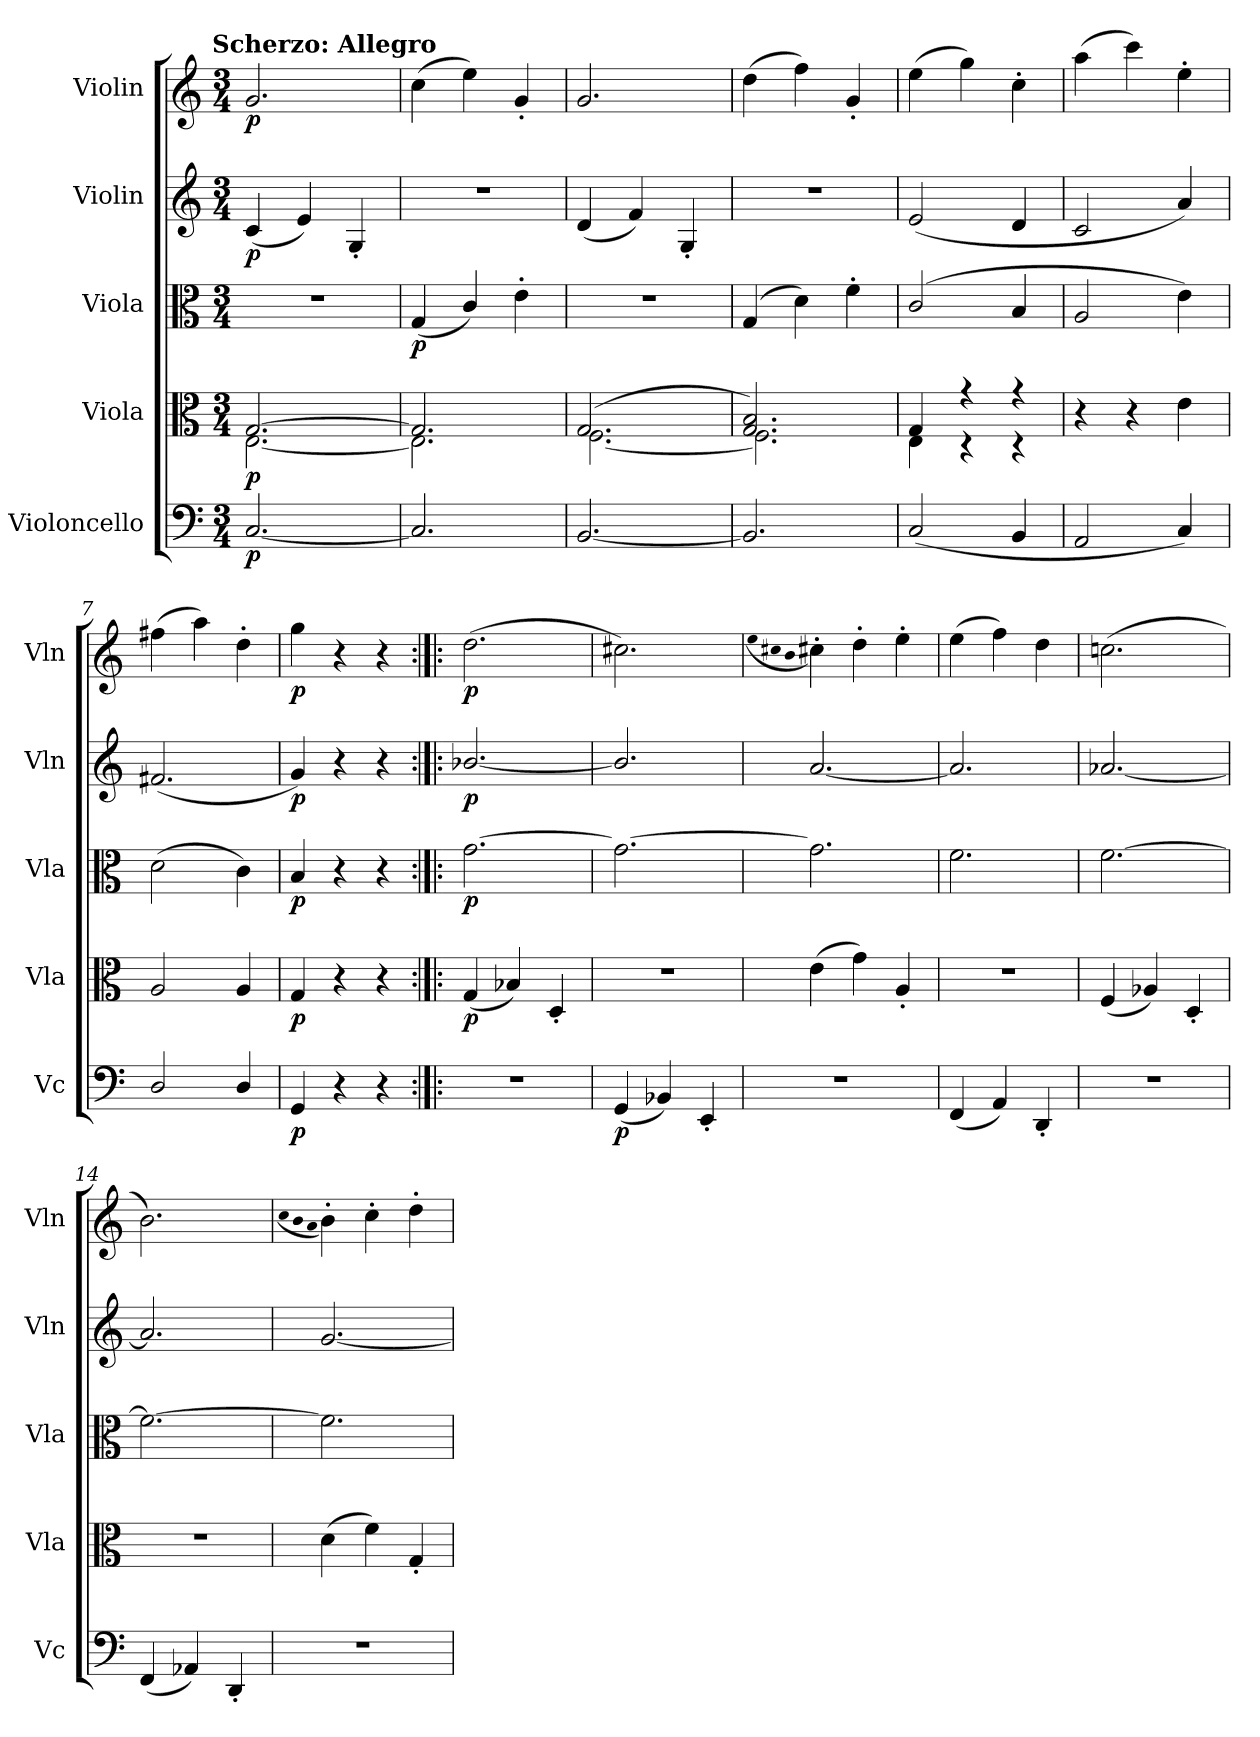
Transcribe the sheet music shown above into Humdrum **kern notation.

**kern	**dynam	**kern	**dynam	**kern	**dynam	**kern	**dynam	**kern	**dynam
*part5	*part5	*part4	*part4	*part3	*part3	*part2	*part2	*part1	*part1
*staff5	*staff5	*staff4	*staff4	*staff3	*staff3	*staff2	*staff2	*staff1	*staff1
*I"Violoncello	*	*I"Viola	*	*I"Viola	*	*I"Violin	*	*I"Violin	*
*I'Vc	*	*I'Vla	*	*I'Vla	*	*I'Vln	*	*I'Vln	*
*clefF4	*	*clefC3	*	*clefC3	*	*clefG2	*	*clefG2	*
*k[]	*	*k[]	*	*k[]	*	*k[]	*	*k[]	*
!!LO:TX:omd:t=Scherzo&colon; Allegro
*M3/4	*	*M3/4	*	*M3/4	*	*M3/4	*	*M3/4	*
*MM320	*	*MM320	*	*MM320	*	*MM320	*	*MM320	*
=1	=1	=1	=1	=1	=1	=1	=1	=1	=1
*	*	*^	*	*	*	*	*	*	*
[2.C/	p	[2.G/	[2.E\	p	2.r	.	(4c/	p	2.g/	p
.	.	.	.	.	.	.	4e/)	.	.	.
.	.	.	.	.	.	.	4G'/	.	.	.
=2	=2	=2	=2	=2	=2	=2	=2	=2	=2	=2
2.C/]	.	2.G/]	2.E\]	.	(4G/	p	2.r	.	(4cc\	.
.	.	.	.	.	4c/)	.	.	.	4ee\)	.
.	.	.	.	.	4e'\	.	.	.	4g'/	.
=3	=3	=3	=3	=3	=3	=3	=3	=3	=3	=3
[2.BB/	.	(2.G/	[2.F\	.	2.r	.	(4d/	.	2.g/	.
.	.	.	.	.	.	.	4f/)	.	.	.
.	.	.	.	.	.	.	4G'/	.	.	.
=4	=4	=4	=4	=4	=4	=4	=4	=4	=4	=4
2.BB/]	.	2.G/ 2.B/)	2.F\]	.	(4G/	.	2.r	.	(4dd\	.
.	.	.	.	.	4d\)	.	.	.	4ff\)	.
.	.	.	.	.	4f'\	.	.	.	4g'/	.
=5	=5	=5	=5	=5	=5	=5	=5	=5	=5	=5
(2C/	.	4G/	4E\	.	(2c/	.	(2e/	.	(4ee\	.
.	.	4r	4r	.	.	.	.	.	4gg\)	.
4BB/	.	4r	4r	.	4B/	.	4d/	.	4cc'\	.
*	*	*v	*v	*	*	*	*	*	*	*
=6	=6	=6	=6	=6	=6	=6	=6	=6	=6
2AA/	.	4r	.	2A/	.	2c/	.	(4aa\	.
.	.	4r	.	.	.	.	.	4ccc\)	.
4C/)	.	4e\	.	4e\)	.	4a/)	.	4ee'\	.
=7	=7	=7	=7	=7	=7	=7	=7	=7	=7
2D/	.	2A/	.	(2d\	.	(2.f#X/	.	(4ff#X\	.
.	.	.	.	.	.	.	.	4aa\)	.
4D/	.	4A/	.	4c\)	.	.	.	4dd'\	.
=8	=8	=8	=8	=8	=8	=8	=8	=8	=8
4GG/	p	4G/	p	4B/	p	4g/)	p	4gg\	p
4r	.	4r	.	4r	.	4r	.	4r	.
4r	.	4r	.	4r	.	4r	.	4r	.
=9:|!|:	=9:|!|:	=9:|!|:	=9:|!|:	=9:|!|:	=9:|!|:	=9:|!|:	=9:|!|:	=9:|!|:	=9:|!|:
2.r	.	(4G/	p	[2.g\	p	[2.b-X/	p	(2.dd\	p
.	.	4B-X/)	.	.	.	.	.	.	.
.	.	4D'/	.	.	.	.	.	.	.
=10	=10	=10	=10	=10	=10	=10	=10	=10	=10
(4GG/	p	2.r	.	2.g\_	.	2.b-/]	.	2.cc#X\)	.
4BB-X/)	.	.	.	.	.	.	.	.	.
4EE'/	.	.	.	.	.	.	.	.	.
=11	=11	=11	=11	=11	=11	=11	=11	=11	=11
.	.	.	.	.	.	.	.	(qee	.
.	.	.	.	.	.	.	.	qcc#X	.
.	.	.	.	.	.	.	.	qb	.
2.r	.	(4e\	.	2.g\]	.	[2.a/	.	4cc#X'\)	.
.	.	4g\)	.	.	.	.	.	4dd'\	.
.	.	4A'/	.	.	.	.	.	4ee'\	.
=12	=12	=12	=12	=12	=12	=12	=12	=12	=12
(4FF/	.	2.r	.	2.f\	.	2.a/]	.	(4ee\	.
4AA/)	.	.	.	.	.	.	.	4ff\)	.
4DD'/	.	.	.	.	.	.	.	4dd\	.
=13	=13	=13	=13	=13	=13	=13	=13	=13	=13
2.r	.	(4F/	.	[2.f\	.	[2.a-X/	.	(2.ccn\	.
.	.	4A-X/)	.	.	.	.	.	.	.
.	.	4D'/	.	.	.	.	.	.	.
=14	=14	=14	=14	=14	=14	=14	=14	=14	=14
(4FF/	.	2.r	.	2.f\_	.	2.a-/]	.	2.b\)	.
4AA-X/)	.	.	.	.	.	.	.	.	.
4DD'/	.	.	.	.	.	.	.	.	.
=15	=15	=15	=15	=15	=15	=15	=15	=15	=15
.	.	.	.	.	.	.	.	(qcc	.
.	.	.	.	.	.	.	.	qb	.
.	.	.	.	.	.	.	.	qa	.
2.r	.	(4d\	.	2.f\]	.	[2.g/	.	4b'\)	.
.	.	4f\)	.	.	.	.	.	4cc'\	.
.	.	4G'/	.	.	.	.	.	4dd'\	.
=	=	=	=	=	=	=	=	=	=
*-	*-	*-	*-	*-	*-	*-	*-	*-	*-
